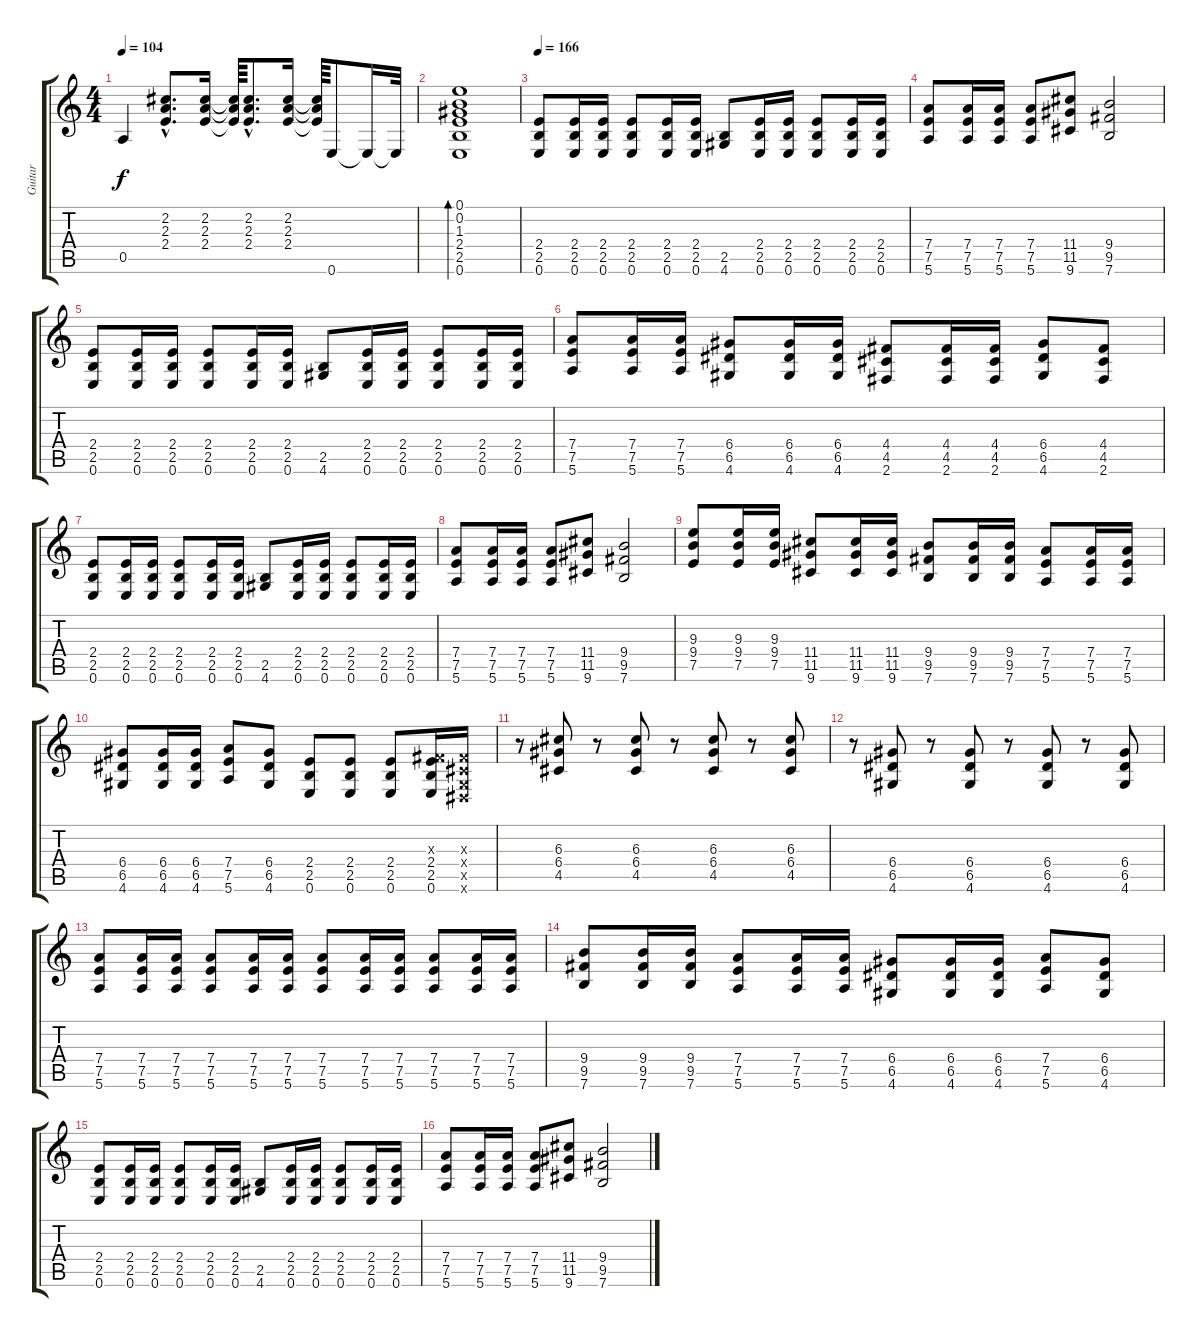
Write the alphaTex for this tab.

\track ("Guitar" "Guitar") {instrument acousticguitarsteel}
\staff {score tabs}
\tuning (E4 B3 G3 D3 A2 E2) {hide}
\ts (4 4)
\tempo 104
\clef g2
\ks c
0.5.4{dy f instrument acousticguitarsteel} (2.2{hac} 2.3{hac} 2.4{hac}).8{d} (2.2 2.3 2.4).16 (2.2{t} 2.3{t} 2.4{t}).64 (2.2{hac} 2.3{hac} 2.4{hac}).8{d} (2.2 2.3 2.4).16 (2.2{t} 2.3{t} 2.4{t}).64 0.6.8 0.6{t}.16 0.6{t}.32 |
(0.1 0.2 1.3 2.4 2.5 0.6).1{bd 120} |
\tempo 166
(2.4 2.5 0.6).8{volume 16 instrument overdrivenguitar} (2.4 2.5 0.6).16 (2.4 2.5 0.6).16 (2.4 2.5 0.6).8 (2.4 2.5 0.6).16 (2.4 2.5 0.6).16 (2.5 4.6).8 (2.4 2.5 0.6).16 (2.4 2.5 0.6).16 (2.4 2.5 0.6).8 (2.4 2.5 0.6).16 (2.4 2.5 0.6).16 |
(7.4 7.5 5.6).8 (7.4 7.5 5.6).16 (7.4 7.5 5.6).16 (7.4 7.5 5.6).8 (11.4 11.5 9.6).8 (9.4 9.5 7.6).2 |
(2.4 2.5 0.6).8 (2.4 2.5 0.6).16 (2.4 2.5 0.6).16 (2.4 2.5 0.6).8 (2.4 2.5 0.6).16 (2.4 2.5 0.6).16 (2.5 4.6).8 (2.4 2.5 0.6).16 (2.4 2.5 0.6).16 (2.4 2.5 0.6).8 (2.4 2.5 0.6).16 (2.4 2.5 0.6).16 |
(7.4 7.5 5.6).8 (7.4 7.5 5.6).16 (7.4 7.5 5.6).16 (6.4 6.5 4.6).8 (6.4 6.5 4.6).16 (6.4 6.5 4.6).16 (4.4 4.5 2.6).8 (4.4 4.5 2.6).16 (4.4 4.5 2.6).16 (6.4 6.5 4.6).8 (4.4 4.5 2.6).8 |
(2.4 2.5 0.6).8 (2.4 2.5 0.6).16 (2.4 2.5 0.6).16 (2.4 2.5 0.6).8 (2.4 2.5 0.6).16 (2.4 2.5 0.6).16 (2.5 4.6).8 (2.4 2.5 0.6).16 (2.4 2.5 0.6).16 (2.4 2.5 0.6).8 (2.4 2.5 0.6).16 (2.4 2.5 0.6).16 |
(7.4 7.5 5.6).8 (7.4 7.5 5.6).16 (7.4 7.5 5.6).16 (7.4 7.5 5.6).8 (11.4 11.5 9.6).8 (9.4 9.5 7.6).2 |
(9.3 9.4 7.5).8 (9.3 9.4 7.5).16 (9.3 9.4 7.5).16 (11.4 11.5 9.6).8 (11.4 11.5 9.6).16 (11.4 11.5 9.6).16 (9.4 9.5 7.6).8 (9.4 9.5 7.6).16 (9.4 9.5 7.6).16 (7.4 7.5 5.6).8 (7.4 7.5 5.6).16 (7.4 7.5 5.6).16 |
(6.4 6.5 4.6).8 (6.4 6.5 4.6).16 (6.4 6.5 4.6).16 (7.4 7.5 5.6).8 (6.4 6.5 4.6).8 (2.4 2.5 0.6).8 (2.4 2.5 0.6).8 (2.4 2.5 0.6).8 (-1.3{x} 2.4 2.5 0.6).16 (-1.3{x} -1.4{x} -1.5{x} -1.6{x}).16 |
r.8 (6.3 6.4 4.5).8 r.8 (6.3 6.4 4.5).8 r.8 (6.3 6.4 4.5).8 r.8 (6.3 6.4 4.5).8 |
r.8 (6.4 6.5 4.6).8 r.8 (6.4 6.5 4.6).8 r.8 (6.4 6.5 4.6).8 r.8 (6.4 6.5 4.6).8 |
(7.4 7.5 5.6).8 (7.4 7.5 5.6).16 (7.4 7.5 5.6).16 (7.4 7.5 5.6).8 (7.4 7.5 5.6).16 (7.4 7.5 5.6).16 (7.4 7.5 5.6).8 (7.4 7.5 5.6).16 (7.4 7.5 5.6).16 (7.4 7.5 5.6).8 (7.4 7.5 5.6).16 (7.4 7.5 5.6).16 |
(9.4 9.5 7.6).8 (9.4 9.5 7.6).16 (9.4 9.5 7.6).16 (7.4 7.5 5.6).8 (7.4 7.5 5.6).16 (7.4 7.5 5.6).16 (6.4 6.5 4.6).8 (6.4 6.5 4.6).16 (6.4 6.5 4.6).16 (7.4 7.5 5.6).8 (6.4 6.5 4.6).8 |
(2.4 2.5 0.6).8 (2.4 2.5 0.6).16 (2.4 2.5 0.6).16 (2.4 2.5 0.6).8 (2.4 2.5 0.6).16 (2.4 2.5 0.6).16 (2.5 4.6).8 (2.4 2.5 0.6).16 (2.4 2.5 0.6).16 (2.4 2.5 0.6).8 (2.4 2.5 0.6).16 (2.4 2.5 0.6).16 |
(7.4 7.5 5.6).8 (7.4 7.5 5.6).16 (7.4 7.5 5.6).16 (7.4 7.5 5.6).8 (11.4 11.5 9.6).8 (9.4 9.5 7.6).2
